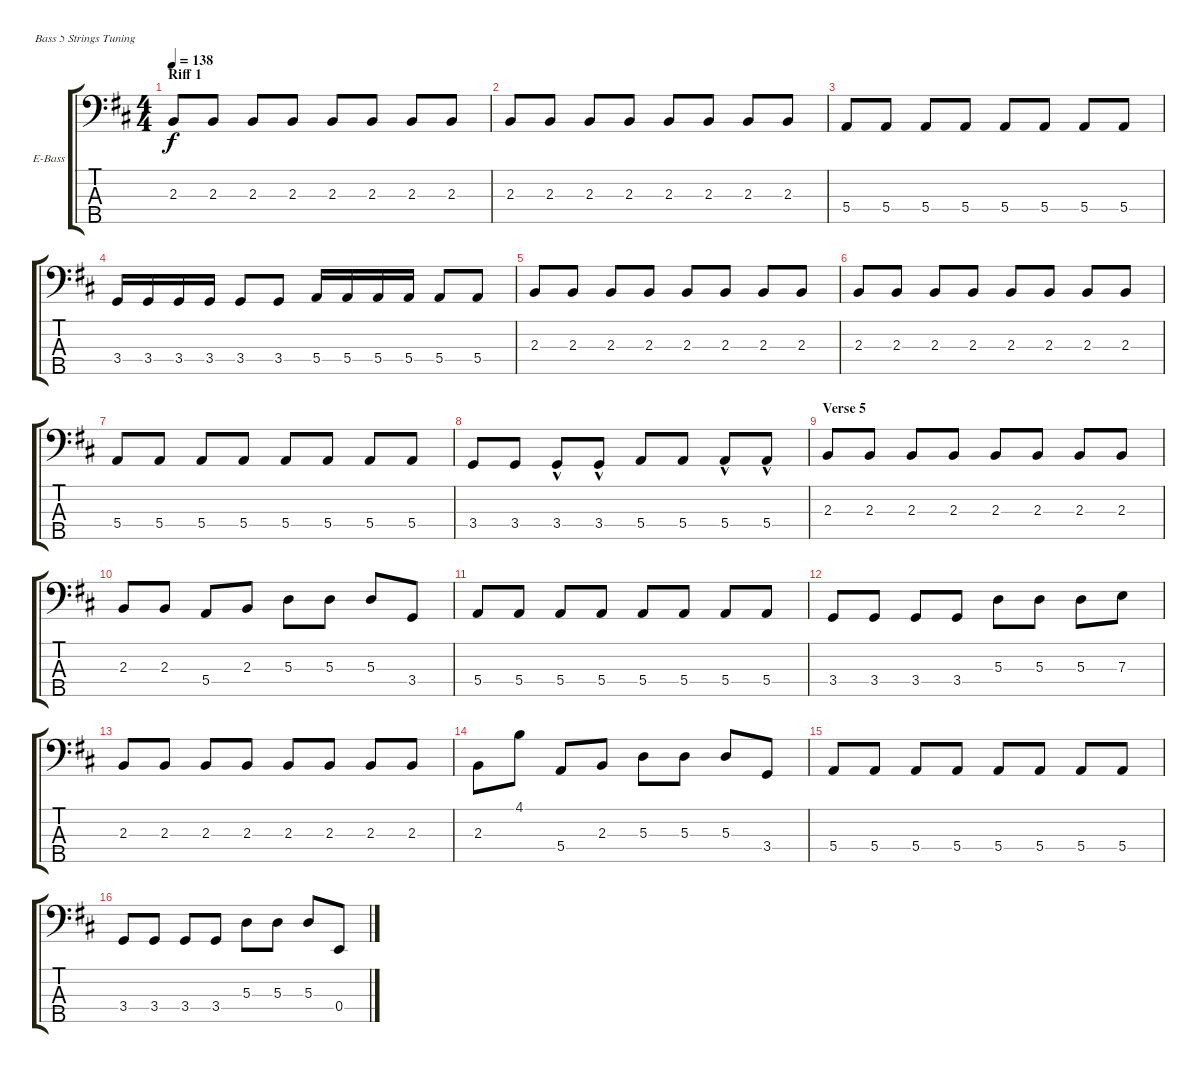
\defaultSystemsLayout 4
\bracketExtendMode groupsimilarinstruments
\firstSystemTrackNameOrientation horizontal
\otherSystemsTrackNameOrientation horizontal
\track ("Electric Bass" "E-Bass") {instrument electricbassfinger}
\staff {score tabs}
\tuning (G2 D2 A1 E1 B0)
\ts (4 4)
\section ("" "Riff 1")
\tempo 138
\clef f4
\ks d
2.3.8{dy f} 2.3.8 2.3.8 2.3.8 2.3.8 2.3.8 2.3.8 2.3.8 |
2.3.8 2.3.8 2.3.8 2.3.8 2.3.8 2.3.8 2.3.8 2.3.8 |
5.4.8 5.4.8 5.4.8 5.4.8 5.4.8 5.4.8 5.4.8 5.4.8 |
3.4.16 3.4.16 3.4.16 3.4.16 3.4.8 3.4.8 5.4.16 5.4.16 5.4.16 5.4.16 5.4.8 5.4.8 |
2.3.8 2.3.8 2.3.8 2.3.8 2.3.8 2.3.8 2.3.8 2.3.8 |
2.3.8 2.3.8 2.3.8 2.3.8 2.3.8 2.3.8 2.3.8 2.3.8 |
5.4.8 5.4.8 5.4.8 5.4.8 5.4.8 5.4.8 5.4.8 5.4.8 |
3.4.8 3.4.8 3.4{hac}.8 3.4{hac}.8 5.4.8 5.4.8 5.4{hac}.8 5.4{hac}.8 |
\section ("" "Verse 5")
2.3.8 2.3.8 2.3.8 2.3.8 2.3.8 2.3.8 2.3.8 2.3.8 |
2.3.8 2.3.8 5.4.8 2.3.8 5.3.8 5.3.8 5.3.8 3.4.8 |
5.4.8 5.4.8 5.4.8 5.4.8 5.4.8 5.4.8 5.4.8 5.4.8 |
3.4.8 3.4.8 3.4.8 3.4.8 5.3.8 5.3.8 5.3.8 7.3.8 |
2.3.8 2.3.8 2.3.8 2.3.8 2.3.8 2.3.8 2.3.8 2.3.8 |
2.3.8 4.1.8 5.4.8 2.3.8 5.3.8 5.3.8 5.3.8 3.4.8 |
5.4.8 5.4.8 5.4.8 5.4.8 5.4.8 5.4.8 5.4.8 5.4.8 |
3.4.8 3.4.8 3.4.8 3.4.8 5.3.8 5.3.8 5.3.8 0.4.8
